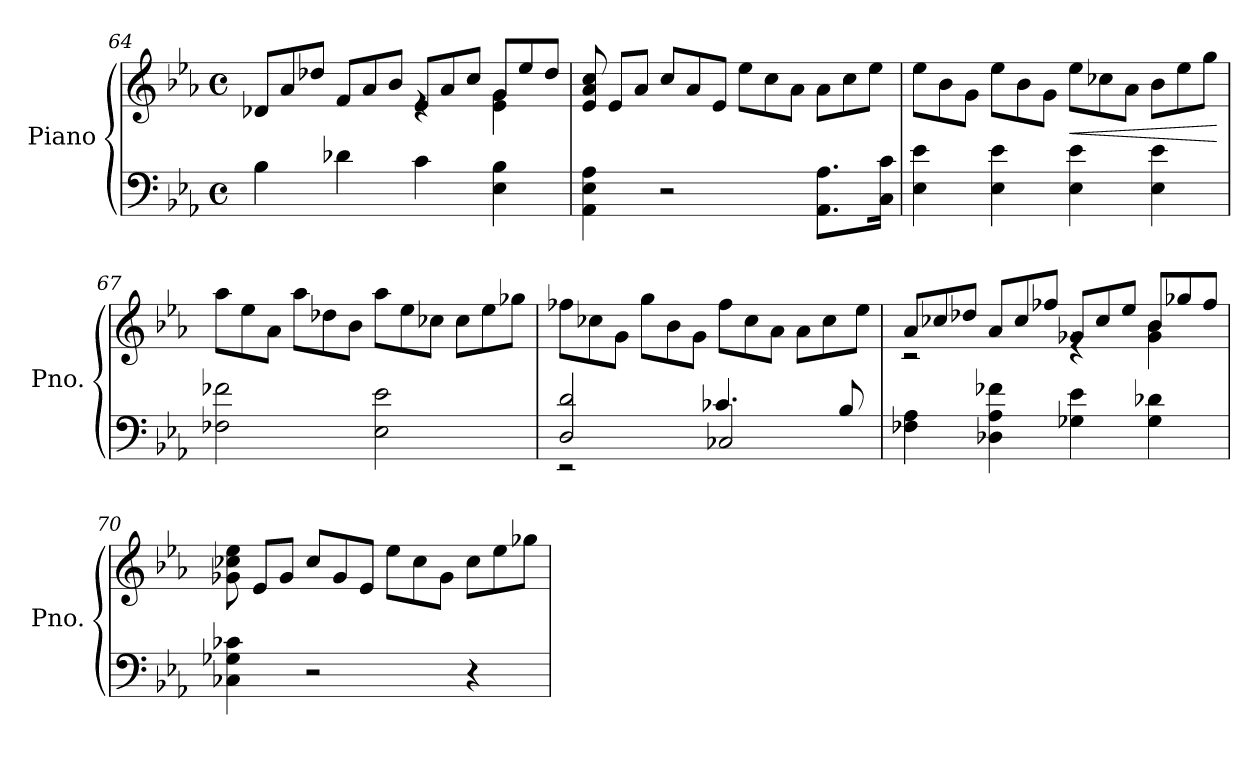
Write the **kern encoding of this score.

**kern	**kern	**dynam
*part1	*part1	*part1
*staff2	*staff1	*staff1/2
*I"Piano	*	*
*I'Pno.	*	*
!!LO:PB:g=z
*clefF4	*clefG2	*
*k[b-e-a-]	*k[b-e-a-]	*
*M4/4	*M4/4	*
*met(c)	*met(c)	*
*	*Xtuplet	*
=64	=64	=64
*	*^	*
4B-\	12d-X/L	2rffyy	.
.	12a-/	.	.
.	12dd-X/J	.	.
4d-X\	12f/L	.	.
.	12a-/	.	.
.	12b-/J	.	.
4c\	12e-/L	4re	.
.	12a-/	.	.
.	12cc/J	.	.
4E-\ 4B-\	12g/L	4e-\ 4g\	.
.	12ee-/	.	.
.	12dd-/J	.	.
*	*v	*v	*
=65	=65	=65
4AA-\ 4E-\ 4A-\	12e-/ 12a-/ 12cc/	.
.	12e-/L	.
.	12a-/J	.
2r	12cc/L	.
.	12a-/	.
.	12e-/J	.
.	12ee-\L	.
.	12cc\	.
.	12a-\J	.
8.AA-\ 8.A-\L	12a-\L	.
.	12cc\	.
.	12ee-\J	.
16C\ 16c\Jk	.	.
=66	=66	=66
4E-\ 4e-\	12ee-\L	.
.	12b-\	.
.	12g\J	.
4E-\ 4e-\	12ee-\L	.
.	12b-\	.
.	12g\J	.
!	!	!LO:HP:b
4E-\ 4e-\	12ee-\L	<
.	12cc-X\	.
.	12a-\J	.
4E-\ 4e-\	12b-\L	.
.	12ee-\	.
.	12gg\J	.
.	.	[
!!LO:LB:g=z
=67	=67	=67
2F-X\ 2f-X\	12aa-\L	.
.	12ee-\	.
.	12a-\J	.
.	12aa-\L	.
.	12dd-X\	.
.	12b-\J	.
2E-\ 2e-\	12aa-\L	.
.	12ee-\	.
.	12cc-X\J	.
.	12cc-\L	.
.	12ee-\	.
.	12gg-X\J	.
=68	=68	=68
*^	*	*
2D/ 2d/	2r	12ff-X\L	.
.	.	12cc-X\	.
.	.	12g\J	.
.	.	12gg\L	.
.	.	12b-\	.
.	.	12g\J	.
2C-X/	4.c-X/	12ff-\L	.
.	.	12cc-\	.
.	.	12a-\J	.
.	.	12a-\L	.
.	.	12cc-\	.
.	8B-/	.	.
.	.	12ee-\J	.
*v	*v	*	*
=69	=69	=69
*	*^	*
4F-X\ 4A-\	12a-/L	2r	.
.	12cc-X/	.	.
.	12dd-X/J	.	.
4D-X\ 4A-\ 4f-X\	12a-/L	.	.
.	12cc-/	.	.
.	12ff-X/J	.	.
4G-X\ 4e-\	12g-X/L	4re	.
.	12cc-/	.	.
.	12ee-/J	.	.
4G-\ 4d-X\	12b-/L	4g-\ 4b-\	.
.	12gg-X/	.	.
.	12ff-/J	.	.
*	*v	*v	*
!!LO:LB:g=z
=70	=70	=70
4C-X\ 4G-X\ 4c-X\	12g-X\ 12cc-X\ 12ee-\	.
.	12e-/L	.
.	12g-/J	.
2r	12cc-/L	.
.	12g-/	.
.	12e-/J	.
.	12ee-\L	.
.	12cc-\	.
.	12g-\J	.
4r	12cc-\L	.
.	12ee-\	.
.	12gg-X\J	.
=	=	=
*-	*-	*-
